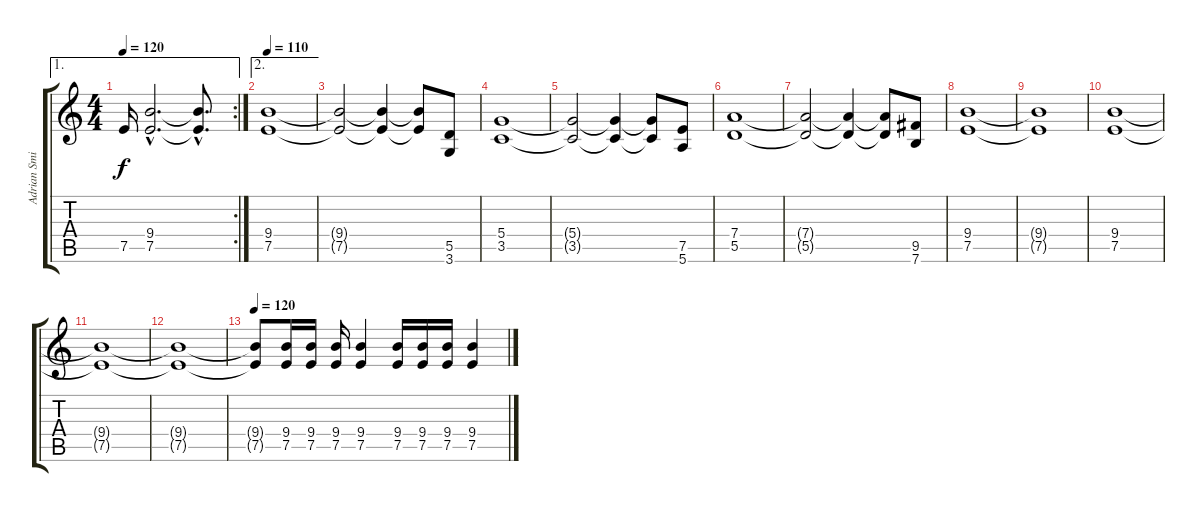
\track ("Adrian Smith" "Adrian Smi") {instrument distortionguitar}
\staff {score tabs}
\tuning (E4 B3 G3 D3 A2 E2) {hide}
\ae 1
\rc 2
\ts (4 4)
\tempo 120
\clef g2
\ks c
7.5.16{dy f} (9.4{hac} 7.5{hac}).2{d} (9.4{hac t} 7.5{hac t}).8{d} |
\ae 2
\tempo 110
(9.4 7.5).1 |
(9.4{t} 7.5{t}).2 (9.4{t} 7.5{t}).4 (9.4{t} 7.5{t}).8 (5.5 3.6).8 |
(5.4 3.5).1 |
(5.4{t} 3.5{t}).2 (5.4{t} 3.5{t}).4 (5.4{t} 3.5{t}).8 (7.5 5.6).8 |
(7.4 5.5).1 |
(7.4{t} 5.5{t}).2 (7.4{t} 5.5{t}).4 (7.4{t} 5.5{t}).8 (9.5 7.6).8 |
(9.4 7.5).1 |
(9.4{t} 7.5{t}).1 |
(9.4 7.5).1 |
(9.4{t} 7.5{t}).1 |
(9.4{t} 7.5{t}).1 |
\tempo 120
(9.4{t} 7.5{t}).8 (9.4 7.5).16 (9.4 7.5).16 (9.4 7.5).16 (9.4 7.5).4 (9.4 7.5).16 (9.4 7.5).16 (9.4 7.5).16 (9.4 7.5).4
